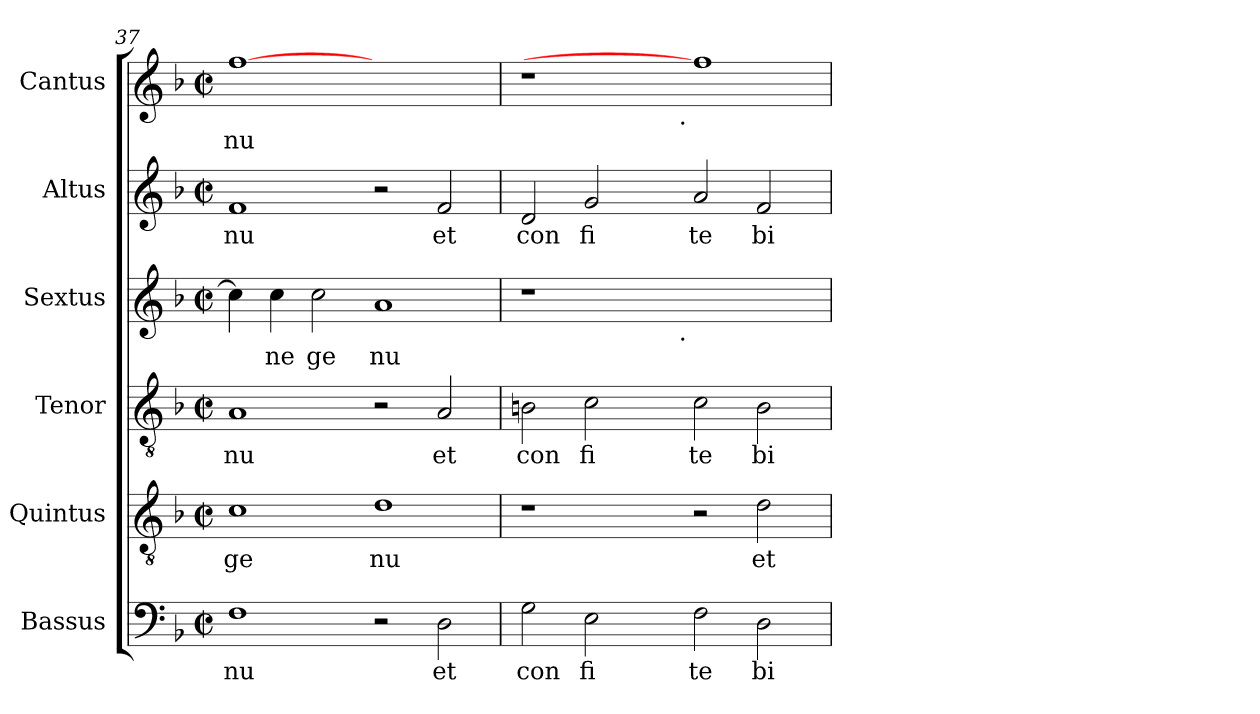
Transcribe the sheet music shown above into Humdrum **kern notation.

**kern	**text	**kern	**text	**kern	**text	**kern	**text	**kern	**text	**kern	**text
*part6	*part6	*part5	*part5	*part4	*part4	*part3	*part3	*part2	*part2	*part1	*part1
*staff6	*staff6	*staff5	*staff5	*staff4	*staff4	*staff3	*staff3	*staff2	*staff2	*staff1	*staff1
*I"Bassus	*	*I"Quintus	*	*I"Tenor	*	*I"Sextus	*	*I"Altus	*	*I"Cantus	*
*clefF4	*	*clefGv2	*	*clefGv2	*	*clefG2	*	*clefG2	*	*clefG2	*
*k[b-]	*	*k[b-]	*	*k[b-]	*	*k[b-]	*	*k[b-]	*	*k[b-]	*
*F:	*	*F:	*	*F:	*	*F:	*	*F:	*	*F:	*
*M2/2	*	*M2/2	*	*M2/2	*	*M2/2	*	*M2/2	*	*M2/2	*
*met(c|)	*	*met(c|)	*	*met(c|)	*	*met(c|)	*	*met(c|)	*	*met(c|)	*
=37	=37	=37	=37	=37	=37	=37	=37	=37	=37	=37	=37
!	!LO:LY:b:cj	!	!LO:LY:b:cj	!	!LO:LY:b:cj	!	!LO:LY:b:cj	!	!LO:LY:b:cj	!	!LO:LY:b:cj
1F	nu	1c	ge	1A	nu	4cc\]	.	1f	nu	[1ff	nu
!	!	!	!	!	!	!	!LO:LY:b:cj	!	!	!	!
.	.	.	.	.	.	4cc\	ne	.	.	.	.
!	!	!	!	!	!	!	!LO:LY:b:cj	!	!	!	!
.	.	.	.	.	.	2cc\	ge	.	.	.	.
!	!	!	!LO:LY:b:cj	!	!	!	!LO:LY:b:cj	!	!	!	!
2r	.	1d	nu	2r	.	1a	nu	2r	.	1ryy	.
!	!LO:LY:b:cj	!	!	!	!LO:LY:b:cj	!	!	!	!LO:LY:b:cj	!	!
2D\	et	.	.	2A/	et	.	.	2f/	et	.	.
=38	=38	=38	=38	=38	=38	=38	=38	=38	=38	=38	=38
!	!LO:LY:b:cj	!	!	!	!LO:LY:b:cj	!	!	!	!LO:LY:b:cj	!	!
*	*	*	*	*	*	*^	*	*	*	*^	*
2G\	con	1r	.	2Bn\	con	1r	2ryy	.	2d/	con	1r	2ryy	.
!	!LO:LY:b:cj	!	!	!	!LO:LY:b:cj	!	!	!	!	!LO:LY:b:cj	!	!	!
2E\	fi	.	.	2c\	fi	.	4ryy	.	2g/	fi	.	4ryy	.
.	.	.	.	.	.	.	8ryy	.	.	.	.	8ryy	.
.	.	.	.	.	.	.	16ryy	.	.	.	.	16ryy	.
.	.	.	.	.	.	.	64ryy	.	.	.	.	64ryy	.
!	!	!	!	!	!	!	!	!	!	!	!	!LO:TX:b:t=.	!
!	!	!	!	!	!	!	!LO:TX:b:t=.	!	!	!	!	!	!
.	.	.	.	.	.	.	1ryy	.	.	.	.	1ryy	.
!	!LO:LY:b:cj	!	!	!	!LO:LY:b:cj	!	!	!	!	!LO:LY:b:cj	!	!	!
2F\	te	2r	.	2c\	te	1ryy	.	.	2a/	te	1ff]	.	.
!	!LO:LY:b:cj	!	!LO:LY:b:cj	!	!LO:LY:b:cj	!	!	!	!	!LO:LY:b:cj	!	!	!
2D\	bi	2d\	et	2B\	bi	.	.	.	2f/	bi	.	.	.
.	.	.	.	.	.	.	32.ryy	.	.	.	.	32.ryy	.
*	*	*	*	*	*	*v	*v	*	*	*	*v	*v	*
=	=	=	=	=	=	=	=	=	=	=	=
*-	*-	*-	*-	*-	*-	*-	*-	*-	*-	*-	*-
